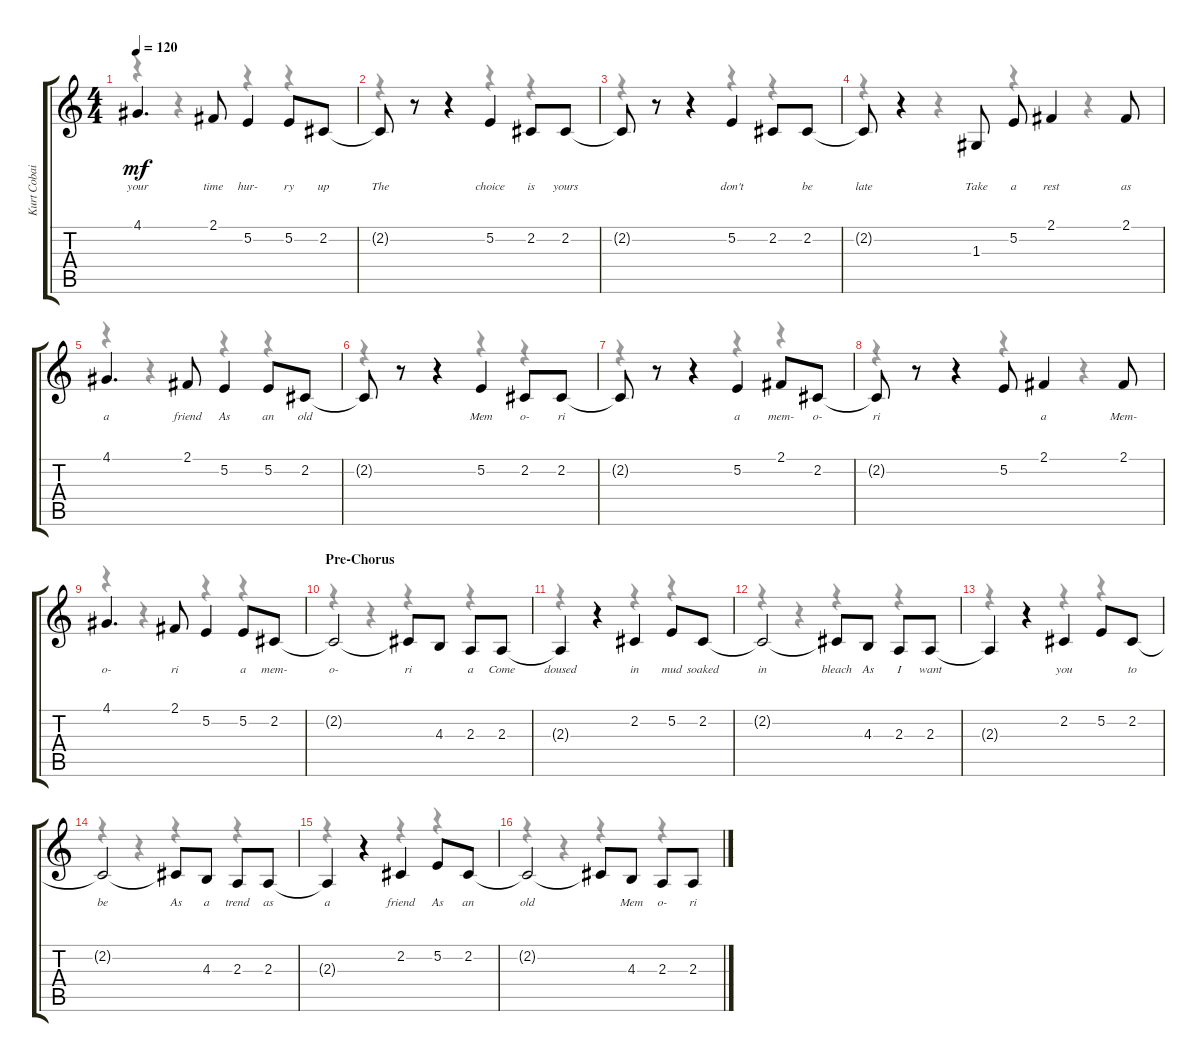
\track ("Kurt Cobain (Voice)" "Kurt Cobai") {instrument cello}
\staff {score tabs}
\tuning (E4 B3 G3 D3 A2 E2) {hide}
\voice
\ts (4 4)
\tempo 120
\clef g2
\ks c
4.1.4{d lyrics (0 "your") lyrics (1 "") lyrics (2 "") lyrics (3 "") lyrics (4 "") dy mf} 2.1.8{lyrics (0 "time") lyrics (1 "") lyrics (2 "") lyrics (3 "") lyrics (4 "")} 5.2.4{lyrics (0 "hur-") lyrics (1 "") lyrics (2 "") lyrics (3 "") lyrics (4 "")} 5.2.8{lyrics (0 "ry") lyrics (1 "") lyrics (2 "") lyrics (3 "") lyrics (4 "")} 2.2.8{lyrics (0 "up") lyrics (1 "") lyrics (2 "") lyrics (3 "") lyrics (4 "")} |
2.2{t}.8{lyrics (0 "The") lyrics (1 "") lyrics (2 "") lyrics (3 "") lyrics (4 "")} r.8 r.4 5.2.4{lyrics (0 "choice") lyrics (1 "") lyrics (2 "") lyrics (3 "") lyrics (4 "")} 2.2.8{lyrics (0 "is") lyrics (1 "") lyrics (2 "") lyrics (3 "") lyrics (4 "")} 2.2.8{lyrics (0 "yours") lyrics (1 "") lyrics (2 "") lyrics (3 "") lyrics (4 "")} |
2.2{t}.8{lyrics (0 "") lyrics (1 "") lyrics (2 "") lyrics (3 "") lyrics (4 "")} r.8 r.4 5.2.4{lyrics (0 "don't") lyrics (1 "") lyrics (2 "") lyrics (3 "") lyrics (4 "")} 2.2.8{lyrics (0 "") lyrics (1 "") lyrics (2 "") lyrics (3 "") lyrics (4 "")} 2.2.8{lyrics (0 "be") lyrics (1 "") lyrics (2 "") lyrics (3 "") lyrics (4 "")} |
2.2{t}.8{lyrics (0 "late") lyrics (1 "") lyrics (2 "") lyrics (3 "") lyrics (4 "")} r.4 1.3.8{lyrics (0 "Take") lyrics (1 "") lyrics (2 "") lyrics (3 "") lyrics (4 "")} 5.2.8{lyrics (0 "a") lyrics (1 "") lyrics (2 "") lyrics (3 "") lyrics (4 "")} 2.1.4{lyrics (0 "rest") lyrics (1 "") lyrics (2 "") lyrics (3 "") lyrics (4 "")} 2.1.8{lyrics (0 "as") lyrics (1 "") lyrics (2 "") lyrics (3 "") lyrics (4 "")} |
4.1.4{d lyrics (0 "a") lyrics (1 "") lyrics (2 "") lyrics (3 "") lyrics (4 "")} 2.1.8{lyrics (0 "friend") lyrics (1 "") lyrics (2 "") lyrics (3 "") lyrics (4 "")} 5.2.4{lyrics (0 "As") lyrics (1 "") lyrics (2 "") lyrics (3 "") lyrics (4 "")} 5.2.8{lyrics (0 "an") lyrics (1 "") lyrics (2 "") lyrics (3 "") lyrics (4 "")} 2.2.8{lyrics (0 "old") lyrics (1 "") lyrics (2 "") lyrics (3 "") lyrics (4 "")} |
2.2{t}.8{lyrics (0 "") lyrics (1 "") lyrics (2 "") lyrics (3 "") lyrics (4 "")} r.8 r.4 5.2.4{lyrics (0 "Mem") lyrics (1 "") lyrics (2 "") lyrics (3 "") lyrics (4 "")} 2.2.8{lyrics (0 "o-") lyrics (1 "") lyrics (2 "") lyrics (3 "") lyrics (4 "")} 2.2.8{lyrics (0 "ri") lyrics (1 "") lyrics (2 "") lyrics (3 "") lyrics (4 "")} |
2.2{t}.8{lyrics (0 " ") lyrics (1 "") lyrics (2 "") lyrics (3 "") lyrics (4 "")} r.8 r.4 5.2.4{lyrics (0 "a") lyrics (1 "") lyrics (2 "") lyrics (3 "") lyrics (4 "")} 2.1.8{lyrics (0 "mem-") lyrics (1 "") lyrics (2 "") lyrics (3 "") lyrics (4 "")} 2.2.8{lyrics (0 "o-") lyrics (1 "") lyrics (2 "") lyrics (3 "") lyrics (4 "")} |
2.2{t}.8{lyrics (0 "ri") lyrics (1 "") lyrics (2 "") lyrics (3 "") lyrics (4 "")} r.8 r.4 5.2.8{lyrics (0 " ") lyrics (1 "") lyrics (2 "") lyrics (3 "") lyrics (4 "")} 2.1.4{lyrics (0 "a") lyrics (1 "") lyrics (2 "") lyrics (3 "") lyrics (4 "")} 2.1.8{lyrics (0 "Mem-") lyrics (1 "") lyrics (2 "") lyrics (3 "") lyrics (4 "")} |
4.1.4{d lyrics (0 "o-") lyrics (1 "") lyrics (2 "") lyrics (3 "") lyrics (4 "")} 2.1.8{lyrics (0 "ri") lyrics (1 "") lyrics (2 "") lyrics (3 "") lyrics (4 "")} 5.2.4{lyrics (0 " ") lyrics (1 "") lyrics (2 "") lyrics (3 "") lyrics (4 "")} 5.2.8{lyrics (0 "a") lyrics (1 "") lyrics (2 "") lyrics (3 "") lyrics (4 "")} 2.2.8{lyrics (0 "mem-") lyrics (1 "") lyrics (2 "") lyrics (3 "") lyrics (4 "")} |
\section ("" "Pre-Chorus")
2.2{t}.2{lyrics (0 "o-") lyrics (1 "") lyrics (2 "") lyrics (3 "") lyrics (4 "")} 2.2{t}.8{lyrics (0 "ri") lyrics (1 "") lyrics (2 "") lyrics (3 "") lyrics (4 "")} 4.3.8{lyrics (0 " ") lyrics (1 "") lyrics (2 "") lyrics (3 "") lyrics (4 "")} 2.3.8{lyrics (0 "a") lyrics (1 "") lyrics (2 "") lyrics (3 "") lyrics (4 "")} 2.3.8{lyrics (0 "Come") lyrics (1 "") lyrics (2 "") lyrics (3 "") lyrics (4 "")} |
2.3{t}.4{lyrics (0 "doused") lyrics (1 "") lyrics (2 "") lyrics (3 "") lyrics (4 "")} r.4 2.2.4{lyrics (0 "in") lyrics (1 "") lyrics (2 "") lyrics (3 "") lyrics (4 "")} 5.2.8{lyrics (0 "mud") lyrics (1 "") lyrics (2 "") lyrics (3 "") lyrics (4 "")} 2.2.8{lyrics (0 "soaked") lyrics (1 "") lyrics (2 "") lyrics (3 "") lyrics (4 "")} |
2.2{t}.2{lyrics (0 "in") lyrics (1 "") lyrics (2 "") lyrics (3 "") lyrics (4 "")} 2.2{t}.8{lyrics (0 "bleach") lyrics (1 "") lyrics (2 "") lyrics (3 "") lyrics (4 "")} 4.3.8{lyrics (0 "As") lyrics (1 "") lyrics (2 "") lyrics (3 "") lyrics (4 "")} 2.3.8{lyrics (0 "I") lyrics (1 "") lyrics (2 "") lyrics (3 "") lyrics (4 "")} 2.3.8{lyrics (0 "want") lyrics (1 "") lyrics (2 "") lyrics (3 "") lyrics (4 "")} |
2.3{t}.4{lyrics (0 "") lyrics (1 "") lyrics (2 "") lyrics (3 "") lyrics (4 "")} r.4 2.2.4{lyrics (0 "you") lyrics (1 "") lyrics (2 "") lyrics (3 "") lyrics (4 "")} 5.2.8{lyrics (0 "") lyrics (1 "") lyrics (2 "") lyrics (3 "") lyrics (4 "")} 2.2.8{lyrics (0 "to") lyrics (1 "") lyrics (2 "") lyrics (3 "") lyrics (4 "")} |
2.2{t}.2{lyrics (0 "be") lyrics (1 "") lyrics (2 "") lyrics (3 "") lyrics (4 "")} 2.2{t}.8{lyrics (0 "As") lyrics (1 "") lyrics (2 "") lyrics (3 "") lyrics (4 "")} 4.3.8{lyrics (0 "a") lyrics (1 "") lyrics (2 "") lyrics (3 "") lyrics (4 "")} 2.3.8{lyrics (0 "trend") lyrics (1 "") lyrics (2 "") lyrics (3 "") lyrics (4 "")} 2.3.8{lyrics (0 "as") lyrics (1 "") lyrics (2 "") lyrics (3 "") lyrics (4 "")} |
2.3{t}.4{lyrics (0 "a") lyrics (1 "") lyrics (2 "") lyrics (3 "") lyrics (4 "")} r.4 2.2.4{lyrics (0 "friend") lyrics (1 "") lyrics (2 "") lyrics (3 "") lyrics (4 "")} 5.2.8{lyrics (0 "As") lyrics (1 "") lyrics (2 "") lyrics (3 "") lyrics (4 "")} 2.2.8{lyrics (0 "an") lyrics (1 "") lyrics (2 "") lyrics (3 "") lyrics (4 "")} |
2.2{t}.2{lyrics (0 "old") lyrics (1 "") lyrics (2 "") lyrics (3 "") lyrics (4 "")} 2.2{t}.8{lyrics (0 "") lyrics (1 "") lyrics (2 "") lyrics (3 "") lyrics (4 "")} 4.3.8{lyrics (0 "Mem") lyrics (1 "") lyrics (2 "") lyrics (3 "") lyrics (4 "")} 2.3.8{lyrics (0 "o-") lyrics (1 "") lyrics (2 "") lyrics (3 "") lyrics (4 "")} 2.3.8{lyrics (0 "ri") lyrics (1 "") lyrics (2 "") lyrics (3 "") lyrics (4 "")}
\voice
\clef g2
\ottava regular
\simile none
\ks c
r.4{dy f} r.4 r.4 r.4 |
r.4 r.4 r.4 r.4 |
r.4 r.4 r.4 r.4 |
r.4 r.4 r.4 r.4 |
r.4 r.4 r.4 r.4 |
r.4 r.4 r.4 r.4 |
r.4 r.4 r.4 r.4 |
r.4 r.4 r.4 r.4 |
r.4 r.4 r.4 r.4 |
r.4 r.4 r.4 r.4 |
r.4 r.4 r.4 r.4 |
r.4 r.4 r.4 r.4 |
r.4 r.4 r.4 r.4 |
r.4 r.4 r.4 r.4 |
r.4 r.4 r.4 r.4 |
r.4 r.4 r.4 r.4
